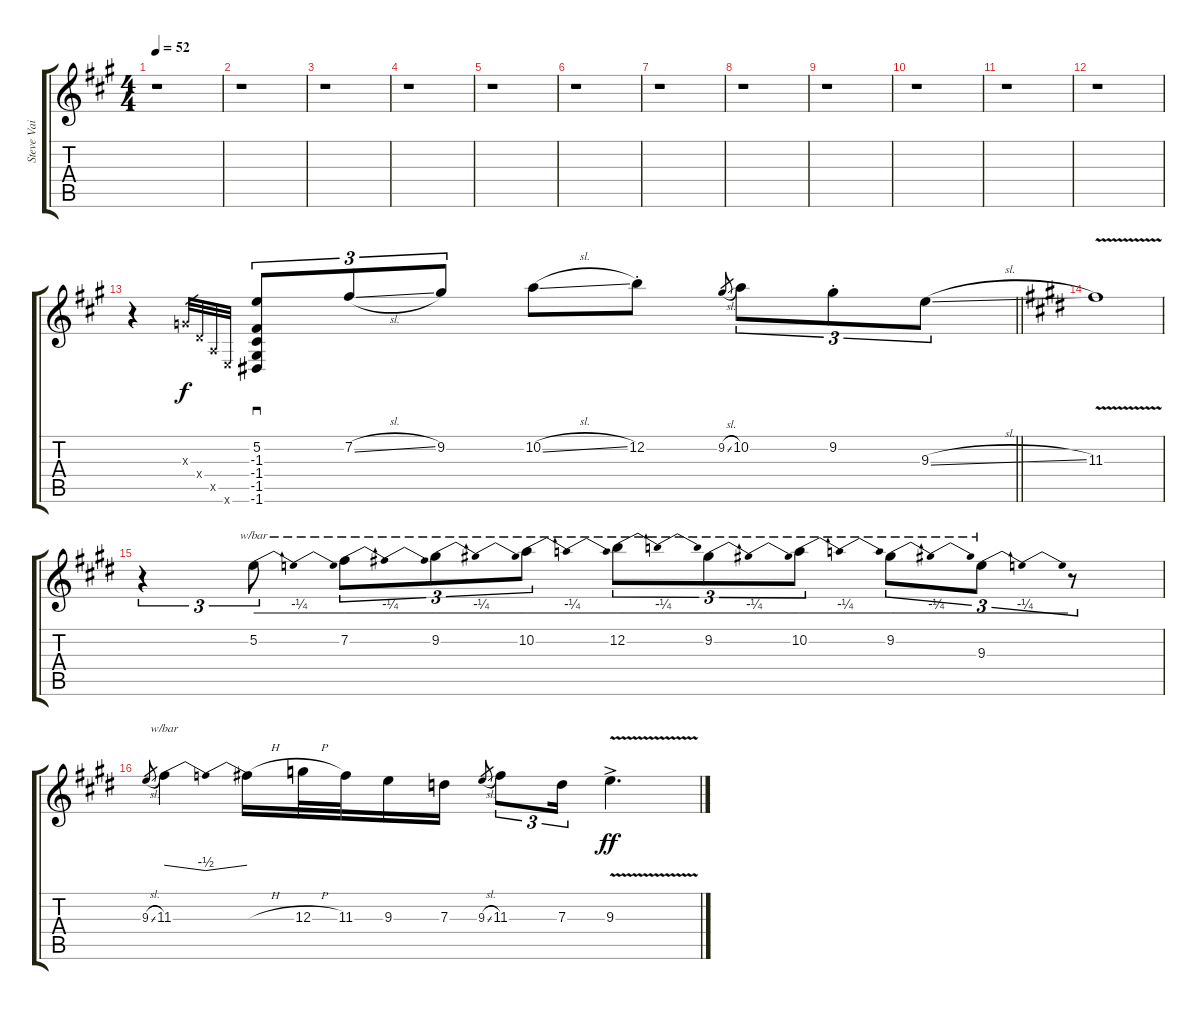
\track ("Steve Vai - Clean" "Steve Vai ") {instrument electricguitarjazz}
\staff {score tabs}
\tuning (E4 B3 G3 D3 A2 E2) {hide}
\ts (4 4)
\tempo 52
\clef g2
\ks a
r.1{dy ff} |
r.1 |
r.1 |
r.1 |
r.1 |
r.1 |
r.1 |
r.1 |
r.1 |
r.1 |
r.1 |
r.1 |
\barLineRight lightlight
r.4 0.3{x}.32{gr dy f} 0.4{x}.32{gr} 0.5{x}.32{gr} 0.6{x}.32{gr} (5.2 -1.3 -1.4 -1.5 -1.6).8{sd tu (3 2)} 7.2{sl}.8{tu (3 2)} 9.2.8{tu (3 2)} 10.2{sl}.8 12.2{st}.8 9.2{sl}.8{gr} 10.2.8{tu (3 2)} 9.2{st}.8{tu (3 2)} 9.3{sl}.8{tu (3 2)} |
\ks e
11.3{v}.1 |
\ks c#minor
r.4{tu (3 2)} 5.2.8{tu (3 2) tbe (dip default 0 0 30 -1 60 0)} 7.2.8{tu (3 2) tbe (dip default 0 0 30 -1 60 0)} 9.2.8{tu (3 2) tbe (dip default 0 0 30 -1 60 0)} 10.2.8{tu (3 2) tbe (dip default 0 0 30 -1 60 0)} 12.2.8{tu (3 2) tbe (dip default 0 0 30 -1 60 0)} 9.2.8{tu (3 2) tbe (dip default 0 0 30 -1 60 0)} 10.2.8{tu (3 2) tbe (dip default 0 0 30 -1 60 0)} 9.2.8{tu (3 2) tbe (dip default 0 0 30 -1 60 0)} 9.3.8{tu (3 2) tbe (dip default 0 0 30 -1 60 0)} r.8{tu (3 2)} |
9.3{sl}.8{gr} 11.3.4{tbe (dip default 0 0 30 -2 60 0)} 11.3{h t}.16 12.3{h}.32 11.3.32 9.3.16 7.3.16 9.3{sl}.8{gr} 11.3.8{tu (3 2)} 7.3.16{tu (3 2)} 9.3{v ac}.4{d dy ff}
